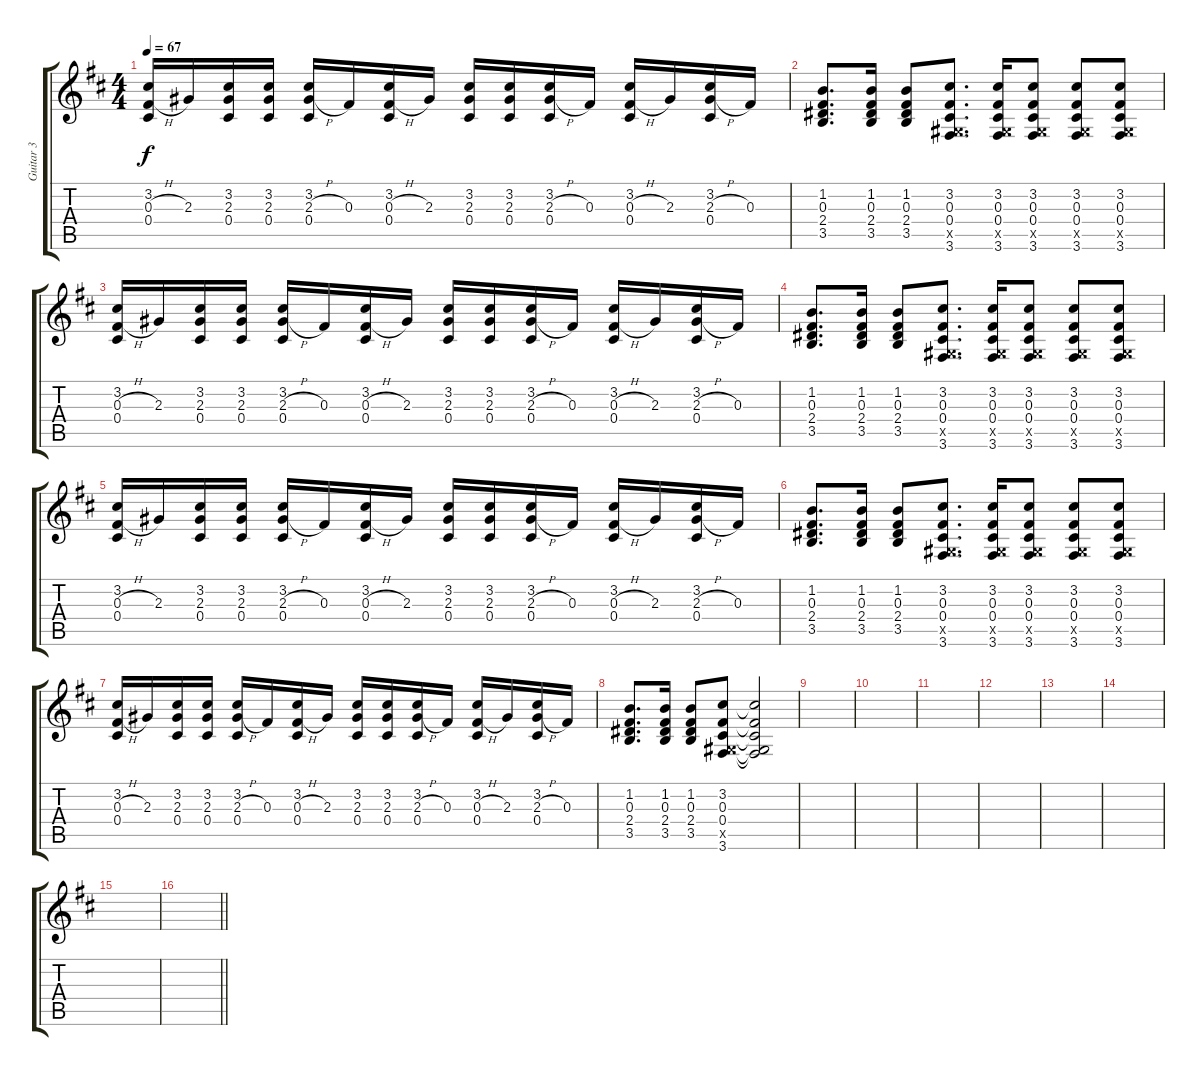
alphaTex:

\track ("Guitar 3" "Guitar 3") {instrument distortionguitar}
\staff {score tabs}
\tuning (Eb4 Bb3 Gb3 Db3 Ab2 Eb2) {hide}
\ts (4 4)
\tempo 67
\clef g2
\ks d
(3.2 0.3{h} 0.4).16{dy f} 2.3.16 (3.2 2.3 0.4).16 (3.2 2.3 0.4).16 (3.2 2.3{h} 0.4).16 0.3.16 (3.2 0.3{h} 0.4).16 2.3.16 (3.2 2.3 0.4).16 (3.2 2.3 0.4).16 (3.2 2.3{h} 0.4).16 0.3.16 (3.2 0.3{h} 0.4).16 2.3.16 (3.2 2.3{h} 0.4).16 0.3.16 |
(1.2 0.3 2.4 3.5).8{d} (1.2 0.3 2.4 3.5).16 (1.2 0.3 2.4 3.5).8 (3.2 0.3 0.4 0.5{x} 3.6).8{d} (3.2 0.3 0.4 0.5{x} 3.6).16 (3.2 0.3 0.4 0.5{x} 3.6).8 (3.2 0.3 0.4 0.5{x} 3.6).8 (3.2 0.3 0.4 0.5{x} 3.6).8 |
(3.2 0.3{h} 0.4).16 2.3.16 (3.2 2.3 0.4).16 (3.2 2.3 0.4).16 (3.2 2.3{h} 0.4).16 0.3.16 (3.2 0.3{h} 0.4).16 2.3.16 (3.2 2.3 0.4).16 (3.2 2.3 0.4).16 (3.2 2.3{h} 0.4).16 0.3.16 (3.2 0.3{h} 0.4).16 2.3.16 (3.2 2.3{h} 0.4).16 0.3.16 |
(1.2 0.3 2.4 3.5).8{d} (1.2 0.3 2.4 3.5).16 (1.2 0.3 2.4 3.5).8 (3.2 0.3 0.4 0.5{x} 3.6).8{d} (3.2 0.3 0.4 0.5{x} 3.6).16 (3.2 0.3 0.4 0.5{x} 3.6).8 (3.2 0.3 0.4 0.5{x} 3.6).8 (3.2 0.3 0.4 0.5{x} 3.6).8 |
(3.2 0.3{h} 0.4).16 2.3.16 (3.2 2.3 0.4).16 (3.2 2.3 0.4).16 (3.2 2.3{h} 0.4).16 0.3.16 (3.2 0.3{h} 0.4).16 2.3.16 (3.2 2.3 0.4).16 (3.2 2.3 0.4).16 (3.2 2.3{h} 0.4).16 0.3.16 (3.2 0.3{h} 0.4).16 2.3.16 (3.2 2.3{h} 0.4).16 0.3.16 |
(1.2 0.3 2.4 3.5).8{d} (1.2 0.3 2.4 3.5).16 (1.2 0.3 2.4 3.5).8 (3.2 0.3 0.4 0.5{x} 3.6).8{d} (3.2 0.3 0.4 0.5{x} 3.6).16 (3.2 0.3 0.4 0.5{x} 3.6).8 (3.2 0.3 0.4 0.5{x} 3.6).8 (3.2 0.3 0.4 0.5{x} 3.6).8 |
(3.2 0.3{h} 0.4).16 2.3.16 (3.2 2.3 0.4).16 (3.2 2.3 0.4).16 (3.2 2.3{h} 0.4).16 0.3.16 (3.2 0.3{h} 0.4).16 2.3.16 (3.2 2.3 0.4).16 (3.2 2.3 0.4).16 (3.2 2.3{h} 0.4).16 0.3.16 (3.2 0.3{h} 0.4).16 2.3.16 (3.2 2.3{h} 0.4).16 0.3.16 |
(1.2 0.3 2.4 3.5).8{d} (1.2 0.3 2.4 3.5).16 (1.2 0.3 2.4 3.5).8 (3.2 0.3 0.4 0.5{x} 3.6).8 (3.2{t} 0.3{t} 0.4{t} 0.5{t} 3.6{t}).2 |
|
|
|
|
|
|
|
\barLineRight lightlight
